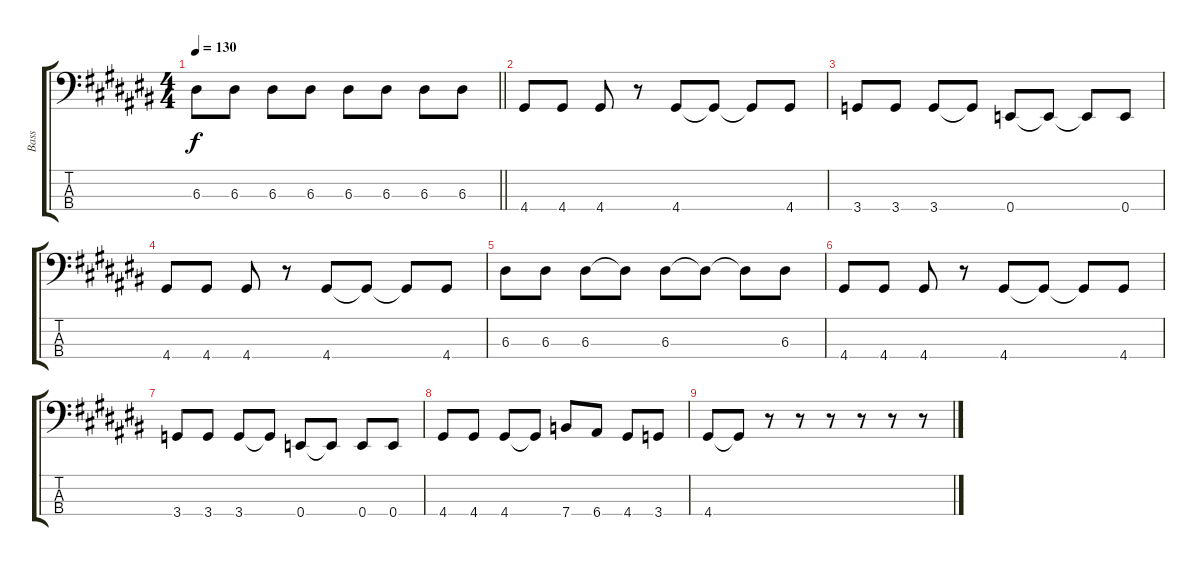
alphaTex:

\track ("Bass" "Bass") {instrument electricbassfinger}
\staff {score tabs}
\tuning (G2 D2 A1 E1) {hide}
\ts (4 4)
\tempo 130
\clef f4
\barLineRight lightlight
\ks a#minor
6.3.8{dy f} 6.3.8 6.3.8 6.3.8 6.3.8 6.3.8 6.3.8 6.3.8 |
\section ("" "")
4.4.8 4.4.8 4.4.8 r.8 4.4.8 4.4{t}.8 4.4{t}.8 4.4.8 |
3.4.8 3.4.8 3.4.8 3.4{t}.8 0.4.8 0.4{t}.8 0.4{t}.8 0.4.8 |
4.4.8 4.4.8 4.4.8 r.8 4.4.8 4.4{t}.8 4.4{t}.8 4.4.8 |
6.3.8 6.3.8 6.3.8 6.3{t}.8 6.3.8 6.3{t}.8 6.3{t}.8 6.3.8 |
4.4.8 4.4.8 4.4.8 r.8 4.4.8 4.4{t}.8 4.4{t}.8 4.4.8 |
3.4.8 3.4.8 3.4.8 3.4{t}.8 0.4.8 0.4{t}.8 0.4.8 0.4.8 |
4.4.8 4.4.8 4.4.8 4.4{t}.8 7.4.8 6.4.8 4.4.8 3.4.8 |
4.4.8 4.4{t}.8 r.8 r.8 r.8 r.8 r.8 r.8
